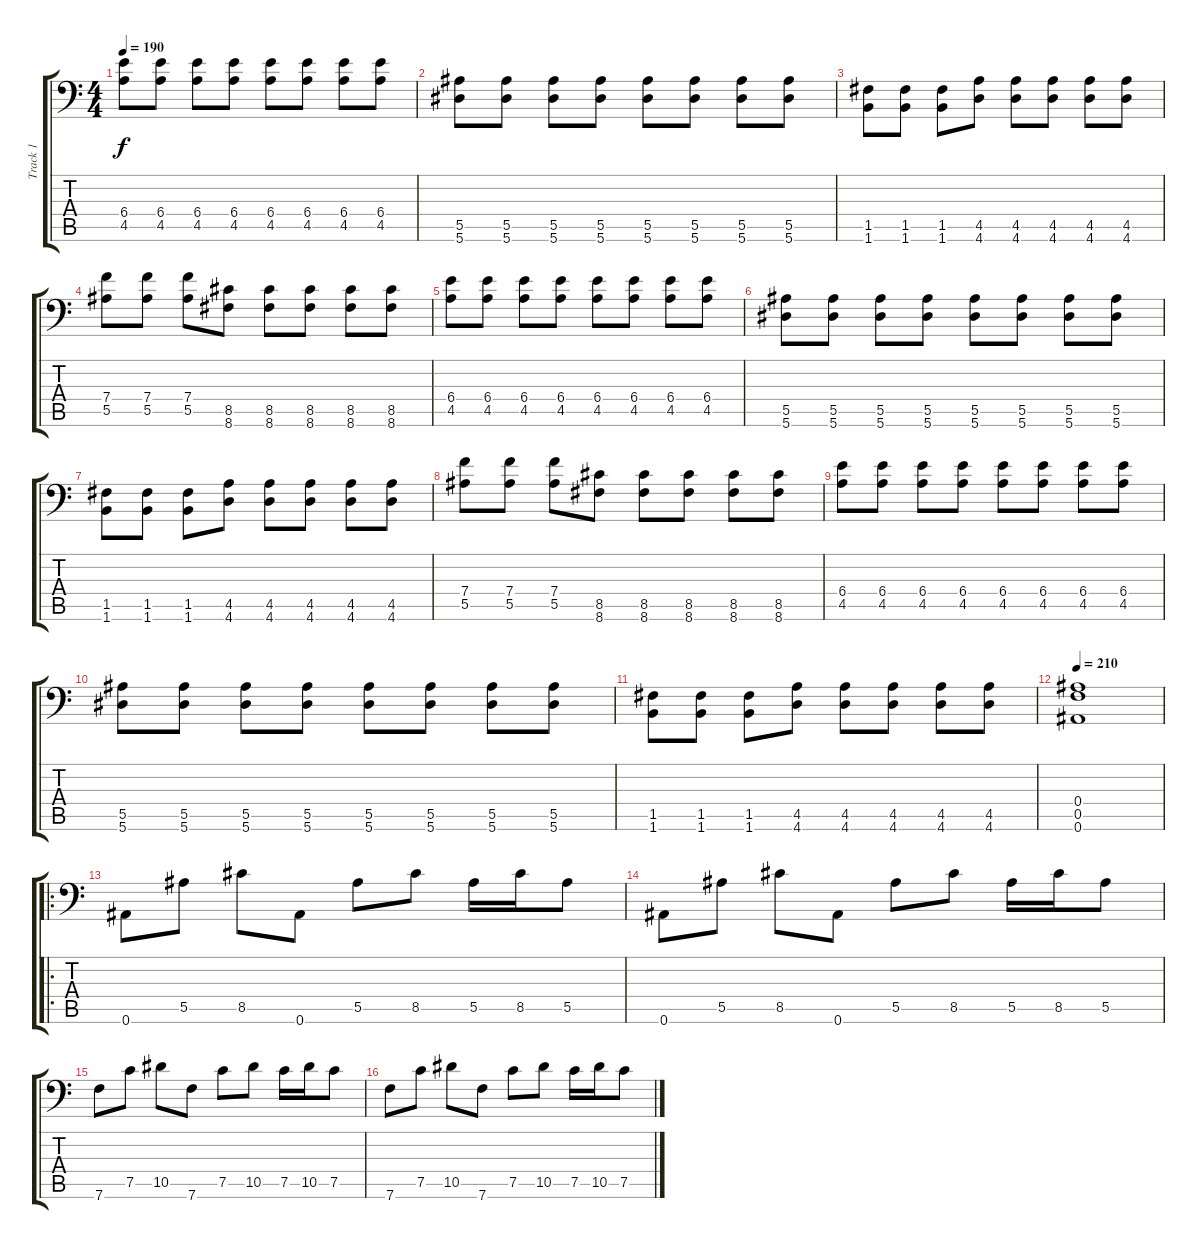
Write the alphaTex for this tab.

\track ("Track 1" "Track 1") {instrument distortionguitar}
\staff {score tabs}
\tuning (C4 G3 Eb3 Bb2 F2 Bb1) {hide}
\ts (4 4)
\tempo 190
\clef f4
\ks c
(6.4 4.5).8{dy f} (6.4 4.5).8 (6.4 4.5).8 (6.4 4.5).8 (6.4 4.5).8 (6.4 4.5).8 (6.4 4.5).8 (6.4 4.5).8 |
(5.5 5.6).8 (5.5 5.6).8 (5.5 5.6).8 (5.5 5.6).8 (5.5 5.6).8 (5.5 5.6).8 (5.5 5.6).8 (5.5 5.6).8 |
(1.5 1.6).8 (1.5 1.6).8 (1.5 1.6).8 (4.5 4.6).8 (4.5 4.6).8 (4.5 4.6).8 (4.5 4.6).8 (4.5 4.6).8 |
(7.4 5.5).8 (7.4 5.5).8 (7.4 5.5).8 (8.5 8.6).8 (8.5 8.6).8 (8.5 8.6).8 (8.5 8.6).8 (8.5 8.6).8 |
(6.4 4.5).8 (6.4 4.5).8 (6.4 4.5).8 (6.4 4.5).8 (6.4 4.5).8 (6.4 4.5).8 (6.4 4.5).8 (6.4 4.5).8 |
(5.5 5.6).8 (5.5 5.6).8 (5.5 5.6).8 (5.5 5.6).8 (5.5 5.6).8 (5.5 5.6).8 (5.5 5.6).8 (5.5 5.6).8 |
(1.5 1.6).8 (1.5 1.6).8 (1.5 1.6).8 (4.5 4.6).8 (4.5 4.6).8 (4.5 4.6).8 (4.5 4.6).8 (4.5 4.6).8 |
(7.4 5.5).8 (7.4 5.5).8 (7.4 5.5).8 (8.5 8.6).8 (8.5 8.6).8 (8.5 8.6).8 (8.5 8.6).8 (8.5 8.6).8 |
(6.4 4.5).8 (6.4 4.5).8 (6.4 4.5).8 (6.4 4.5).8 (6.4 4.5).8 (6.4 4.5).8 (6.4 4.5).8 (6.4 4.5).8 |
(5.5 5.6).8 (5.5 5.6).8 (5.5 5.6).8 (5.5 5.6).8 (5.5 5.6).8 (5.5 5.6).8 (5.5 5.6).8 (5.5 5.6).8 |
(1.5 1.6).8 (1.5 1.6).8 (1.5 1.6).8 (4.5 4.6).8 (4.5 4.6).8 (4.5 4.6).8 (4.5 4.6).8 (4.5 4.6).8 |
\tempo 210
(0.4 0.5 0.6).1 |
\ro
0.6.8 5.5.8 8.5.8 0.6.8 5.5.8 8.5.8 5.5.16 8.5.16 5.5.8 |
0.6.8 5.5.8 8.5.8 0.6.8 5.5.8 8.5.8 5.5.16 8.5.16 5.5.8 |
7.6.8 7.5.8 10.5.8 7.6.8 7.5.8 10.5.8 7.5.16 10.5.16 7.5.8 |
7.6.8 7.5.8 10.5.8 7.6.8 7.5.8 10.5.8 7.5.16 10.5.16 7.5.8
